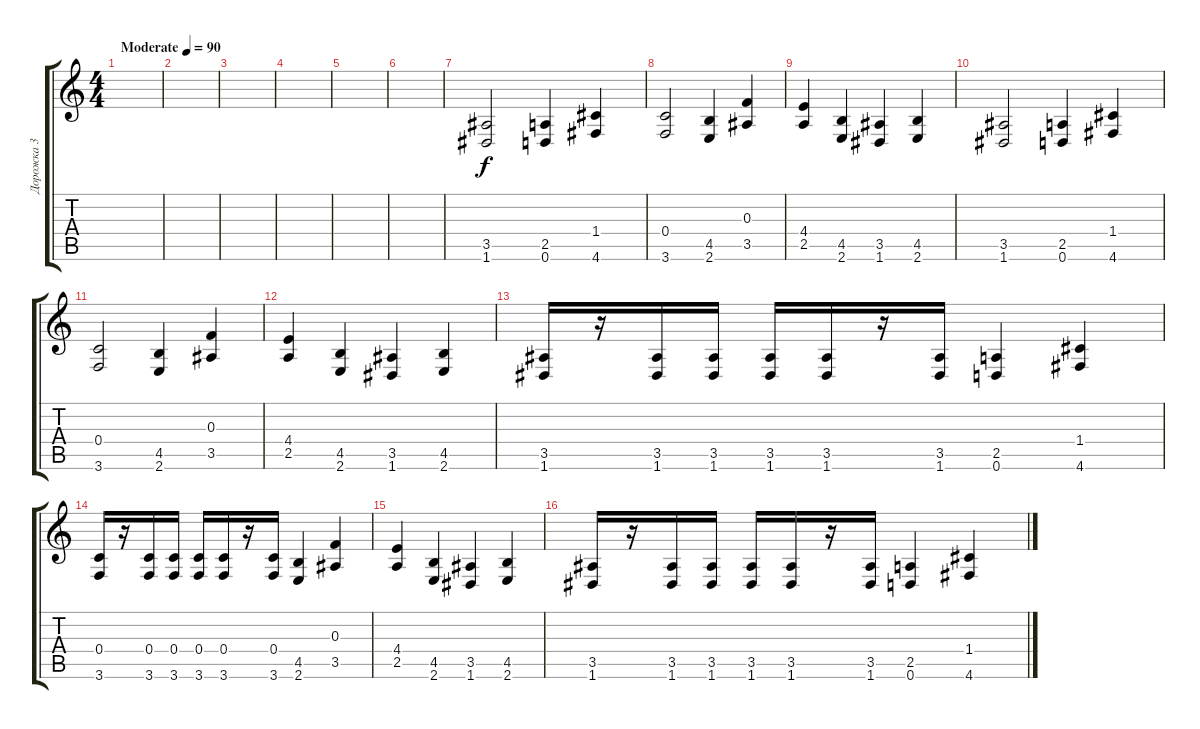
\track ("Дорожка 3" "Дорожка 3") {instrument distortionguitar}
\staff {score tabs}
\tuning (D4 A3 F3 C3 G2 D2) {hide}
\ts (4 4)
\tempo (90 "Moderate")
\clef g2
\ks c
|
|
|
|
|
|
(3.5 1.6).2 (2.5 0.6).4 (1.4 4.6).4 |
(0.4 3.6).2 (4.5 2.6).4 (0.3 3.5).4 |
(4.4 2.5).4 (4.5 2.6).4 (3.5 1.6).4 (4.5 2.6).4 |
(3.5 1.6).2 (2.5 0.6).4 (1.4 4.6).4 |
(0.4 3.6).2 (4.5 2.6).4 (0.3 3.5).4 |
(4.4 2.5).4 (4.5 2.6).4 (3.5 1.6).4 (4.5 2.6).4 |
(3.5 1.6).16 r.16 (3.5 1.6).16 (3.5 1.6).16 (3.5 1.6).16 (3.5 1.6).16 r.16 (3.5 1.6).16 (2.5 0.6).4 (1.4 4.6).4 |
(0.4 3.6).16 r.16 (0.4 3.6).16 (0.4 3.6).16 (0.4 3.6).16 (0.4 3.6).16 r.16 (0.4 3.6).16 (4.5 2.6).4 (0.3 3.5).4 |
(4.4 2.5).4 (4.5 2.6).4 (3.5 1.6).4 (4.5 2.6).4 |
(3.5 1.6).16 r.16 (3.5 1.6).16 (3.5 1.6).16 (3.5 1.6).16 (3.5 1.6).16 r.16 (3.5 1.6).16 (2.5 0.6).4 (1.4 4.6).4
